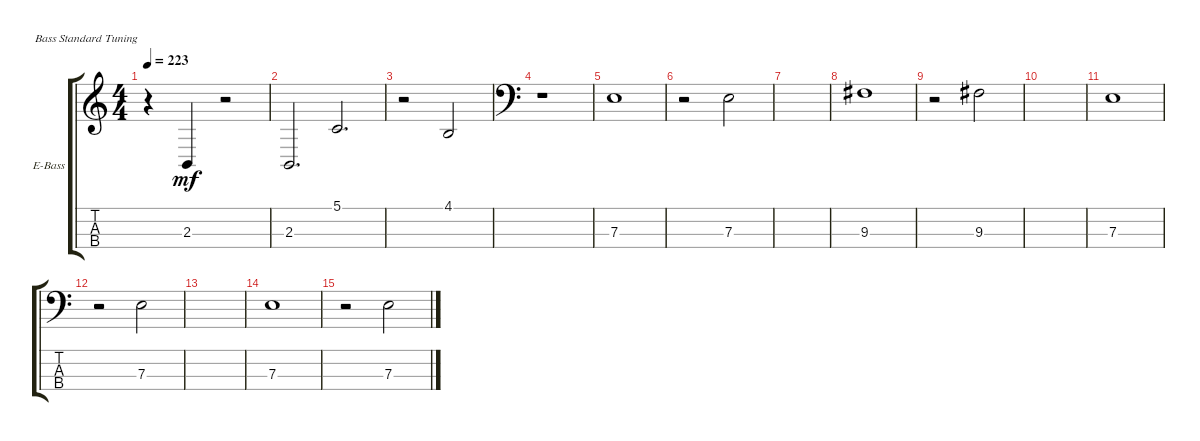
\defaultSystemsLayout 4
\bracketExtendMode groupsimilarinstruments
\firstSystemTrackNameOrientation horizontal
\otherSystemsTrackNameOrientation horizontal
\track ("Electric Bass" "E-Bass") {instrument electricbassfinger}
\staff {score tabs}
\tuning (G2 D2 A1 E1)
\ts (4 4)
\tempo 223
\clef g2
\ks c
r.4{dy mf} 2.3.4 r.2 |
2.3.2{d} 5.1.2{d} |
r.2 4.1.2 |
\clef f4
r.1 |
7.3.1 |
r.2 7.3.2 |
|
9.3.1 |
r.2 9.3.2 |
|
7.3.1 |
r.2 7.3.2 |
|
7.3.1 |
r.2 7.3.2
